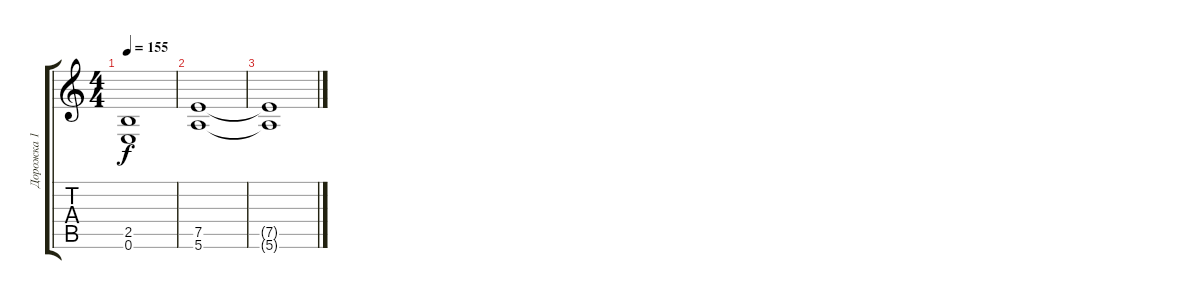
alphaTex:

\track ("Дорожка 1" "Дорожка 1") {instrument overdrivenguitar}
\staff {score tabs}
\tuning (E4 B3 G3 D3 A2 E2) {hide}
\ts (4 4)
\tempo 155
\clef g2
\ks c
(2.5 0.6).1{dy f} |
(7.5 5.6).1 |
(7.5{t} 5.6{t}).1
